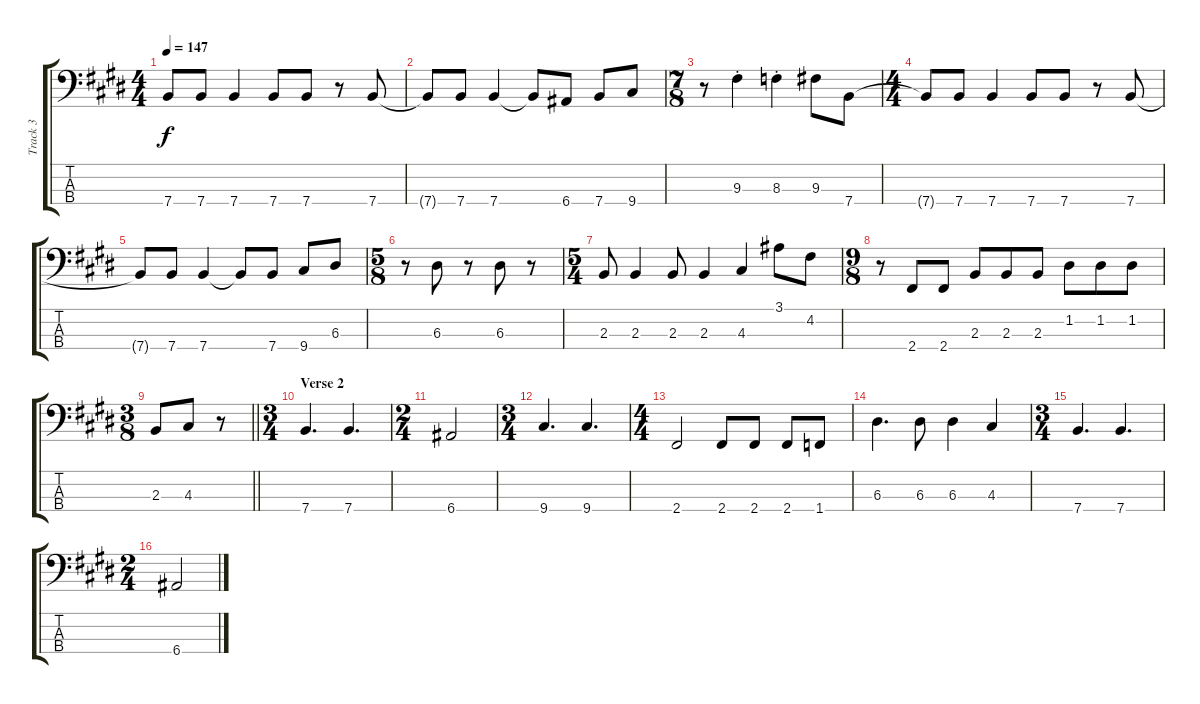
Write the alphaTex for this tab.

\track ("Track 3" "Track 3") {instrument electricbasspick}
\staff {score tabs}
\tuning (G2 D2 A1 E1) {hide}
\ts (4 4)
\tempo 147
\clef f4
\ks e
7.4{t}.8{dy f} 7.4.8 7.4.4 7.4.8 7.4.8 r.8 7.4.8 |
7.4{t}.8 7.4.8 7.4.4 7.4{t}.8 6.4.8 7.4.8 9.4.8 |
\ts (7 8)
r.8 9.3{st}.4 8.3{st}.4 9.3.8 7.4.8 |
\ts (4 4)
7.4{t}.8 7.4.8 7.4.4 7.4.8 7.4.8 r.8 7.4.8 |
7.4{t}.8 7.4.8 7.4.4 7.4{t}.8 7.4.8 9.4.8 6.3.8 |
\ts (5 8)
r.8 6.3.8 r.8 6.3.8 r.8 |
\ts (5 4)
2.3.8 2.3.4 2.3.8 2.3.4 4.3.4 3.1.8 4.2.8 |
\ts (9 8)
r.8 2.4.8 2.4.8 2.3.8 2.3.8 2.3.8 1.2.8 1.2.8 1.2.8 |
\ts (3 8)
\barLineRight lightlight
2.3.8 4.3.8 r.8 |
\ts (3 4)
\section ("" "Verse 2")
7.4.4{d} 7.4.4{d} |
\ts (2 4)
6.4.2 |
\ts (3 4)
9.4.4{d} 9.4.4{d} |
\ts (4 4)
2.4.2 2.4.8 2.4.8 2.4.8 1.4.8 |
6.3.4{d} 6.3.8 6.3.4 4.3.4 |
\ts (3 4)
7.4.4{d} 7.4.4{d} |
\ts (2 4)
6.4.2
